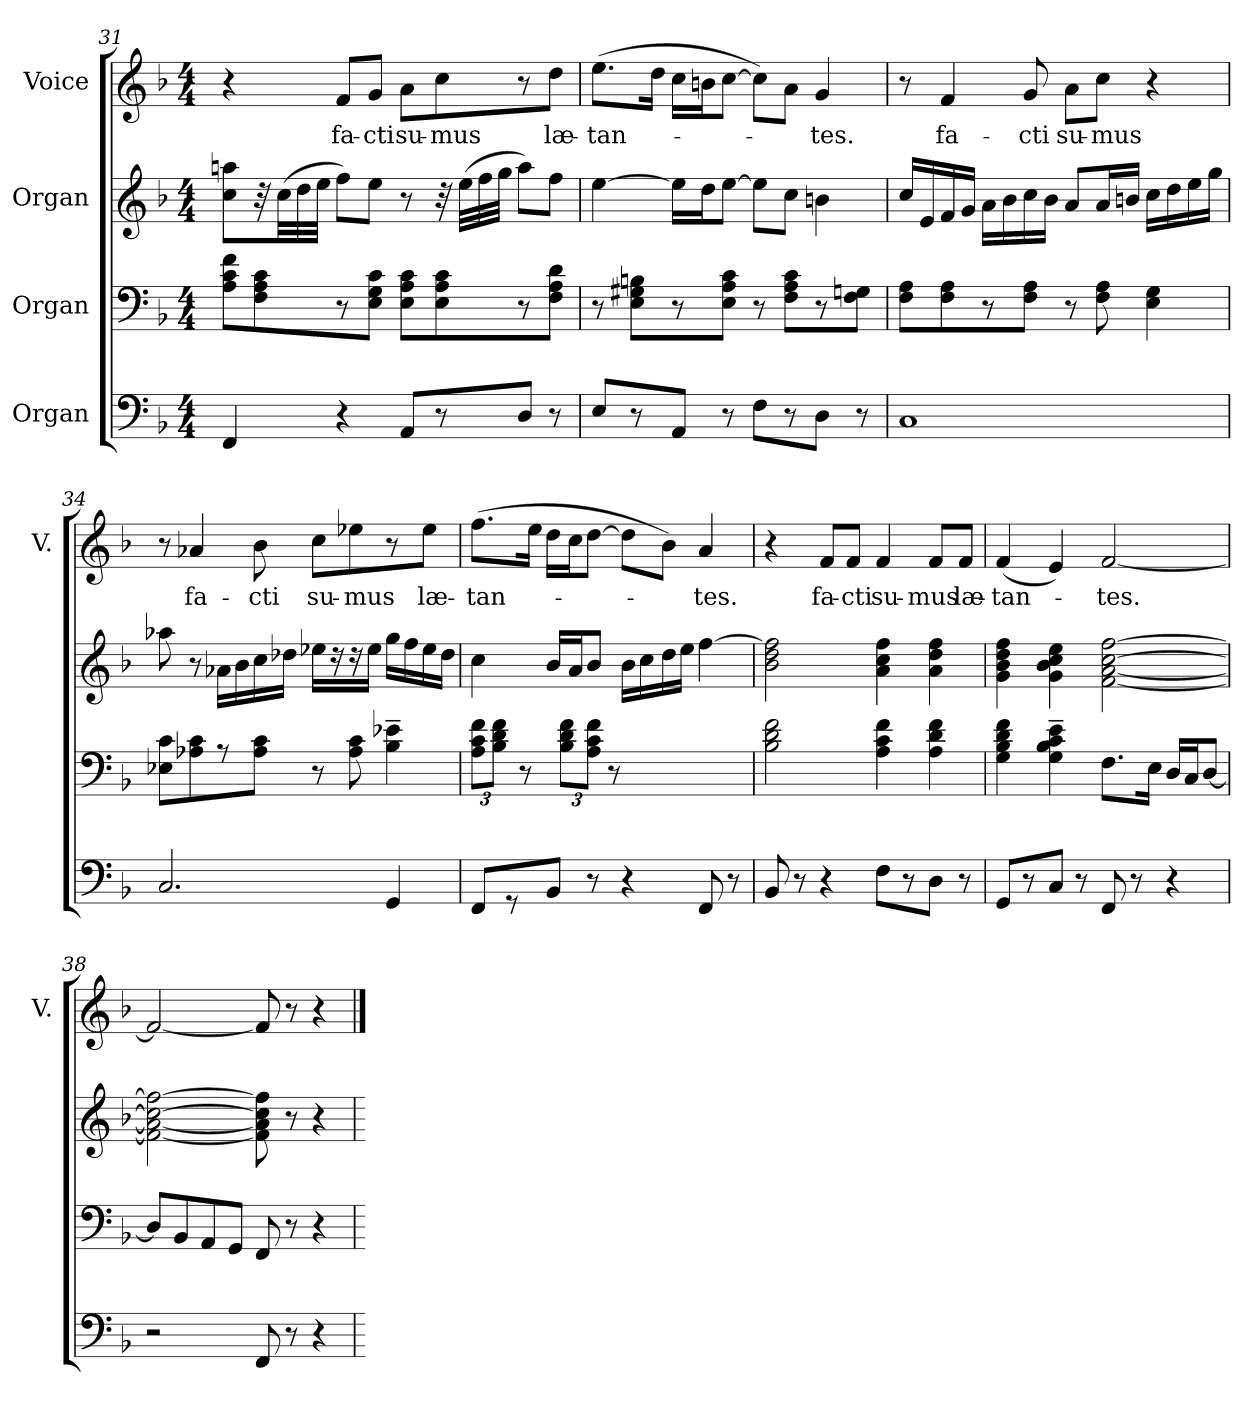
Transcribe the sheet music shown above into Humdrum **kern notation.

**kern	**kern	**kern	**kern	**text
*part4	*part3	*part2	*part1	*part1
*staff4	*staff3	*staff2	*staff1	*staff1
*I"Organ	*I"Organ	*I"Organ	*I"Voice	*
*	*	*	*I'V.	*
!!LO:LB:g=z
*clefF4	*clefF4	*clefG2	*clefG2	*
*k[b-]	*k[b-]	*k[b-]	*k[b-]	*
*F:	*F:	*F:	*F:	*
*M4/4	*M4/4	*M4/4	*M4/4	*
=31	=31	=31	=31	=31
4FF/	8f\ 8c\ 8A\L	8aan\ 8cc\L	4r	.
.	8c\ 8A\ 8F\	32ra	.	.
.	.	(>32cc\	.	.
.	.	32dd\	.	.
.	.	32ee\J	.	.
!	!	!	!	!LO:LY:b:cj
4r	8r	8ff\L)	8f/L	fa-
!	!	!	!	!LO:LY:b:cj
.	8c\ 8G\ 8E\J	8ee\J	8g/J	-cti
!	!	!	!	!LO:LY:b:cj
8AA/L	8c\ 8A\ 8E\L	8r	8a\L	su-
!	!	!	!	!LO:LY:b
8r	8c\ 8A\ 8E\	32ra	8cc\	-mus
.	.	(>32ee\L	.	.
.	.	32ff\	.	.
.	.	32gg\J	.	.
8D/J	8r	8aa\L)	8r	.
!	!	!	!	!LO:LY:b:cj
8r	8d\ 8A\ 8F\J	8ff\J	8dd\J	læ-
=32	=32	=32	=32	=32
!	!	!	!	!LO:LY:b:cj
8E/L	8r	[>4ee\	(>8.ee\L	-tan-
8r	8Bn\ 8G#X\ 8E\L	.	.	.
.	.	.	16dd\J	.
8AA/J	8r	16ee\L]	16cc\L	.
.	.	16dd\	16bn\	.
8r	8c\ 8A\ 8E\J	[>8ee\J	[>8cc\J	.
8F\L	8r	8ee\L]	8cc\L])	.
8r	8c\ 8A\ 8F\L	8cc\J	8a\J	.
!	!	!	!	!LO:LY:b:cj
8D\J	8r	4bn\	4g/	-tes.
8r	8F\ 8Gn\J	.	.	.
=33	=33	=33	=33	=33
1C	8A\ 8F\L	16cc/L	8r	.
.	.	16e/	.	.
!	!	!	!	!LO:LY:b:cj
.	8A\ 8F\	16f/	4f/	fa-
.	.	16g/J	.	.
.	8r	16a\L	.	.
.	.	16b-\	.	.
!	!	!	!	!LO:LY:b:cj
.	8A\ 8F\J	16cc\	8g/	-cti
.	.	16b-\J	.	.
!	!	!	!	!LO:LY:b
.	8r	8a/L	8a\L	su-
!	!	!	!	!LO:LY:b:rj
.	8A\ 8F\	16a/	8cc\J	-mus
.	.	16bn/J	.	.
.	4G\ 4E\	16cc\L	4r	.
.	.	16dd\	.	.
.	.	16ee\	.	.
.	.	16gg\J	.	.
!!LO:PB:g=z
=34	=34	=34	=34	=34
2.C/	8c\ 8E-X\L	8aa-X\	8r	.
!	!	!	!	!LO:LY:b:cj
.	8c\ 8A-X\	8r	4a-X/	fa-
.	8r	16a-X\L	.	.
.	.	16b-\	.	.
!	!	!	!	!LO:LY:b:cj
.	8c\ 8A-\J	16cc\	8b-\	-cti
.	.	16dd-X\J	.	.
!	!	!	!	!LO:LY:b
.	8r	16ee-X\L	8cc\L	su-
.	.	16rcc	.	.
!	!	!	!	!LO:LY:b:cj
.	8c\ 8A-\	16rcc	8ee-X\	-mus
.	.	16ee-\J	.	.
4GG/	4e-X\~> 4B-\~>	16gg\L	8r	.
.	.	16ff\	.	.
!	!	!	!	!LO:LY:b:cj
.	.	16ee-\	8ee-\J	læ-
.	.	16dd-\J	.	.
=35	=35	=35	=35	=35
!	!	!	!	!LO:LY:b:cj
8FF/L	12f\ 12c\ 12A\L	4cc\	(>8.ff\L	-tan-
.	12f\ 12d\ 12B-\J	.	.	.
8r	.	.	.	.
.	8r	.	.	.
.	.	.	16ee\J	.
8BB-/J	.	16b-/L	16dd\L	.
.	12f\ 12d\ 12B-\L	.	.	.
.	.	16a/	16cc\	.
8r	12f\ 12c\ 12A\J	8b-/J	[>8dd\J	.
.	8r	.	.	.
4r	.	16b-\L	8dd\L]	.
.	.	16cc\	.	.
.	12%5ryy	.	.	.
.	.	16dd\	8b-\J)	.
.	.	16ee\J	.	.
!	!	!	!	!LO:LY:b:cj
8FF/	.	[>4ff\	4a/	-tes.
8r	.	.	.	.
=36	=36	=36	=36	=36
8BB-/	2f\ 2d\ 2B-\	2ff\] 2dd\ 2b-\	4r	.
8r	.	.	.	.
!	!	!	!	!LO:LY:b
4r	.	.	8f/L	fa-
!	!	!	!	!LO:LY:b:rj
.	.	.	8f/J	-cti
!	!	!	!	!LO:LY:b
8F\L	4f\ 4c\ 4A\	4ff\ 4cc\ 4a\	4f/	su-
8r	.	.	.	.
!	!	!	!	!LO:LY:b:cj
8D\J	4f\ 4d\ 4A\	4ff\ 4dd\ 4a\	8f/L	-mus
!	!	!	!	!LO:LY:b:cj
8r	.	.	8f/J	læ-
=37	=37	=37	=37	=37
!	!	!	!	!LO:LY:b:cj
8GG/L	4f\ 4d\ 4B-\ 4G\	4ff\ 4dd\ 4b-\ 4g\	(<4f/	-tan-
8r	.	.	.	.
8C/J	4B-\~> 4e\~> 4c\~> 4G\~>	4b-\ 4ee\ 4cc\ 4g\	4e/)	.
8r	.	.	.	.
!	!	!	!	!LO:LY:b:cj
8FF/	8.F\L	[>2ff\ [>2cc\ [<2a\ [<2f\	[<2f/	-tes.
8r	.	.	.	.
.	16E\J	.	.	.
4r	16D/L	.	.	.
.	16C/	.	.	.
.	[<8D/J	.	.	.
=38	=38	=38	=38	=38
2r	8D/L]	2ff\_> 2cc\_> 2a\_< 2f\_<	2f/_<	.
.	8BB-/	.	.	.
.	8AA/	.	.	.
.	8GG/J	.	.	.
8FF/	8FF/	8ff\] 8cc\] 8a\] 8f\]	8f/]	.
8r	8r	8r	8r	.
4r	4r	4r	4r	.
=	=	=	==	==
*-	*-	*-	*-	*-
